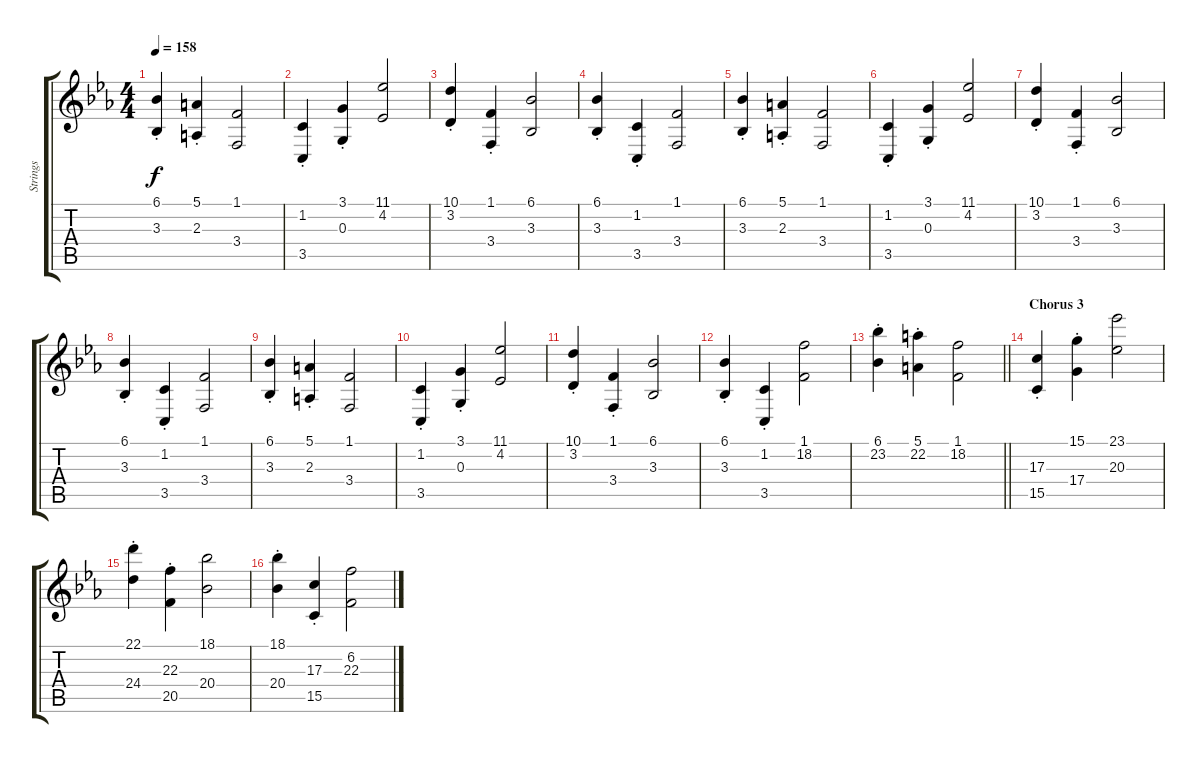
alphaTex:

\track ("Strings" "Strings") {instrument stringensemble1}
\staff {score tabs}
\tuning (E4 B3 G3 D3 A2 E2) {hide}
\ts (4 4)
\tempo 158
\clef g2
\ks eb
(6.1{st} 3.3{st}).4{dy f} (5.1{st} 2.3{st}).4 (1.1 3.4).2 |
(1.2{st} 3.5{st}).4 (3.1{st} 0.3{st}).4 (11.1 4.2).2 |
(10.1{st} 3.2{st}).4 (1.1{st} 3.4{st}).4 (6.1 3.3).2 |
(6.1{st} 3.3{st}).4 (1.2{st} 3.5{st}).4 (1.1 3.4).2 |
(6.1{st} 3.3{st}).4 (5.1{st} 2.3{st}).4 (1.1 3.4).2 |
(1.2{st} 3.5{st}).4 (3.1{st} 0.3{st}).4 (11.1 4.2).2 |
(10.1{st} 3.2{st}).4 (1.1{st} 3.4{st}).4 (6.1 3.3).2 |
(6.1{st} 3.3{st}).4 (1.2{st} 3.5{st}).4 (1.1 3.4).2 |
(6.1{st} 3.3{st}).4 (5.1{st} 2.3{st}).4 (1.1 3.4).2 |
(1.2{st} 3.5{st}).4 (3.1{st} 0.3{st}).4 (11.1 4.2).2 |
(10.1{st} 3.2{st}).4 (1.1{st} 3.4{st}).4 (6.1 3.3).2 |
(6.1{st} 3.3{st}).4 (1.2{st} 3.5{st}).4 (1.1 18.2).2 |
\barLineRight lightlight
(6.1{st} 23.2{st}).4 (5.1{st} 22.2{st}).4 (1.1 18.2).2 |
\section ("" "Chorus 3")
(17.3{st} 15.5{st}).4 (15.1{st} 17.4{st}).4 (23.1 20.3).2 |
(22.1{st} 24.4{st}).4 (22.3{st} 20.5{st}).4 (18.1 20.4).2 |
(18.1{st} 20.4{st}).4 (17.3{st} 15.5{st}).4 (6.2 22.3).2
